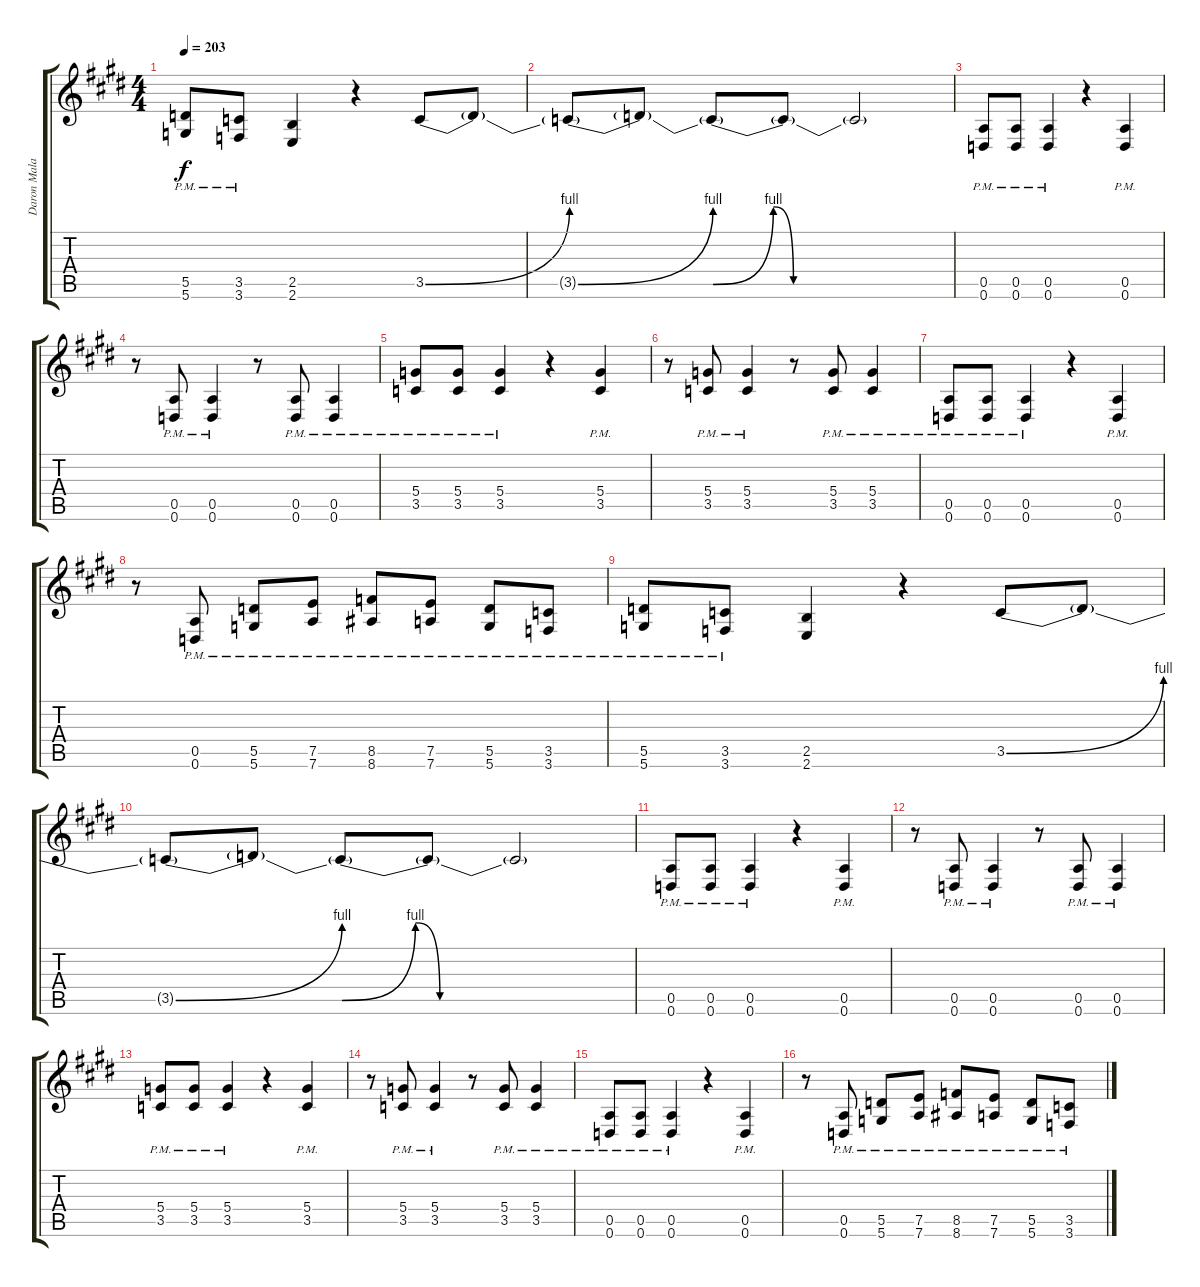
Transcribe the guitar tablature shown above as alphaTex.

\track ("Daron Malakian [Guitar 3]" "Daron Mala") {instrument distortionguitar}
\staff {score tabs}
\tuning (E4 B3 G3 D3 A2 D2) {hide}
\ts (4 4)
\tempo 203
\clef g2
\ks c#minor
(5.5{pm} 5.6{pm}).8{dy f} (3.5{pm} 3.6{pm}).8 (2.5 2.6).4 r.4 3.5{be (bend 0 0 60 4)}.8 3.5{t}.8 |
3.5{be (bend 0 0 60 4) t}.8 3.5{t}.8 3.5{be (custom 0 0 15 4 20 0 60 0) t}.8 3.5{t}.8 3.5{t}.2 |
(0.5{pm} 0.6{pm}).8 (0.5{pm} 0.6{pm}).8 (0.5{pm} 0.6{pm}).4 r.4 (0.5{pm} 0.6{pm}).4 |
r.8 (0.5{pm} 0.6{pm}).8 (0.5{pm} 0.6{pm}).4 r.8 (0.5{pm} 0.6{pm}).8 (0.5{pm} 0.6{pm}).4 |
(5.4{pm} 3.5{pm}).8 (5.4{pm} 3.5{pm}).8 (5.4{pm} 3.5{pm}).4 r.4 (5.4{pm} 3.5{pm}).4 |
r.8 (5.4{pm} 3.5{pm}).8 (5.4{pm} 3.5{pm}).4 r.8 (5.4{pm} 3.5{pm}).8 (5.4{pm} 3.5{pm}).4 |
(0.5{pm} 0.6{pm}).8 (0.5{pm} 0.6{pm}).8 (0.5{pm} 0.6{pm}).4 r.4 (0.5{pm} 0.6{pm}).4 |
r.8 (0.5{pm} 0.6{pm}).8 (5.5{pm} 5.6{pm}).8 (7.5{pm} 7.6{pm}).8 (8.5{pm} 8.6{pm}).8 (7.5{pm} 7.6{pm}).8 (5.5{pm} 5.6{pm}).8 (3.5{pm} 3.6{pm}).8 |
(5.5{pm} 5.6{pm}).8 (3.5{pm} 3.6{pm}).8 (2.5 2.6).4 r.4 3.5{be (bend 0 0 60 4)}.8 3.5{t}.8 |
3.5{be (bend 0 0 60 4) t}.8 3.5{t}.8 3.5{be (custom 0 0 15 4 20 0 60 0) t}.8 3.5{t}.8 3.5{t}.2 |
(0.5{pm} 0.6{pm}).8 (0.5{pm} 0.6{pm}).8 (0.5{pm} 0.6{pm}).4 r.4 (0.5{pm} 0.6{pm}).4 |
r.8 (0.5{pm} 0.6{pm}).8 (0.5{pm} 0.6{pm}).4 r.8 (0.5{pm} 0.6{pm}).8 (0.5{pm} 0.6{pm}).4 |
(5.4{pm} 3.5{pm}).8 (5.4{pm} 3.5{pm}).8 (5.4{pm} 3.5{pm}).4 r.4 (5.4{pm} 3.5{pm}).4 |
r.8 (5.4{pm} 3.5{pm}).8 (5.4{pm} 3.5{pm}).4 r.8 (5.4{pm} 3.5{pm}).8 (5.4{pm} 3.5{pm}).4 |
(0.5{pm} 0.6{pm}).8 (0.5{pm} 0.6{pm}).8 (0.5{pm} 0.6{pm}).4 r.4 (0.5{pm} 0.6{pm}).4 |
r.8 (0.5{pm} 0.6{pm}).8 (5.5{pm} 5.6{pm}).8 (7.5{pm} 7.6{pm}).8 (8.5{pm} 8.6{pm}).8 (7.5{pm} 7.6{pm}).8 (5.5{pm} 5.6{pm}).8 (3.5{pm} 3.6{pm}).8
